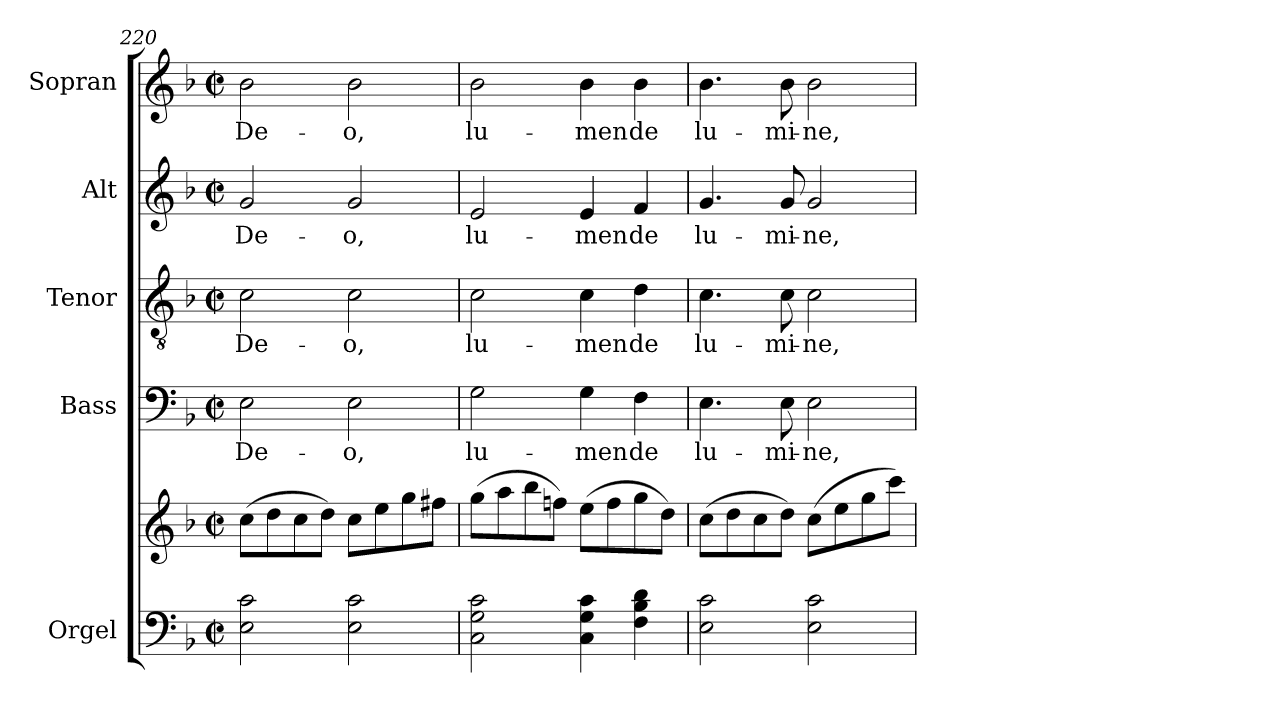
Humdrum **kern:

**kern	**kern	**kern	**text	**kern	**text	**kern	**text	**kern	**text
*part5	*part5	*part4	*part4	*part3	*part3	*part2	*part2	*part1	*part1
*staff6	*staff5	*staff4	*staff4	*staff3	*staff3	*staff2	*staff2	*staff1	*staff1
*I"Orgel	*	*I"Bass	*	*I"Tenor	*	*I"Alt	*	*I"Sopran	*
*I'Org.	*	*I'B.	*	*I'T.	*	*I'A.	*	*I'S.	*
*clefF4	*clefG2	*clefF4	*	*clefGv2	*	*clefG2	*	*clefG2	*
*k[b-]	*k[b-]	*k[b-]	*	*k[b-]	*	*k[b-]	*	*k[b-]	*
*F:	*F:	*F:	*	*F:	*	*F:	*	*F:	*
*M2/2	*M2/2	*M2/2	*	*M2/2	*	*M2/2	*	*M2/2	*
*met(c|)	*met(c|)	*met(c|)	*	*met(c|)	*	*met(c|)	*	*met(c|)	*
=220	=220	=220	=220	=220	=220	=220	=220	=220	=220
!	!	!	!LO:LY:b	!	!LO:LY:b	!	!LO:LY:b	!	!LO:LY:b
2E\ 2c\	(>8cc\L	2E\	De-	2c\	De-	2g/	De-	2b-\	De-
.	8dd\	.	.	.	.	.	.	.	.
.	8cc\	.	.	.	.	.	.	.	.
.	8dd\J)	.	.	.	.	.	.	.	.
!	!	!	!LO:LY:b	!	!LO:LY:b	!	!LO:LY:b	!	!LO:LY:b
2E\ 2c\	8cc\L	2E\	-o,	2c\	-o,	2g/	-o,	2b-\	-o,
.	8ee\	.	.	.	.	.	.	.	.
.	8gg\	.	.	.	.	.	.	.	.
.	8ff#X\J	.	.	.	.	.	.	.	.
=221	=221	=221	=221	=221	=221	=221	=221	=221	=221
!	!	!	!LO:LY:b	!	!LO:LY:b	!	!LO:LY:b	!	!LO:LY:b
2C\ 2G\ 2c\	(>8gg\L	2G\	lu-	2c\	lu-	2e/	lu-	2b-\	lu-
.	8aa\	.	.	.	.	.	.	.	.
.	8bb-\	.	.	.	.	.	.	.	.
.	8ffn\J)	.	.	.	.	.	.	.	.
!	!	!	!LO:LY:b	!	!LO:LY:b	!	!LO:LY:b	!	!LO:LY:b
4C\ 4G\ 4c\	(>8ee\L	4G\	-men	4c\	-men	4e/	-men	4b-\	-men
.	8ff\	.	.	.	.	.	.	.	.
!	!	!	!LO:LY:b	!	!LO:LY:b	!	!LO:LY:b	!	!LO:LY:b
4F\ 4B-\ 4d\	8gg\	4F\	de	4d\	de	4f/	de	4b-\	de
.	8dd\J)	.	.	.	.	.	.	.	.
!!LO:LB:g=z
=222	=222	=222	=222	=222	=222	=222	=222	=222	=222
!	!	!	!LO:LY:b	!	!LO:LY:b	!	!LO:LY:b	!	!LO:LY:b
2E\ 2c\	(>8cc\L	4.E\	lu-	4.c\	lu-	4.g/	lu-	4.b-\	lu-
.	8dd\	.	.	.	.	.	.	.	.
.	8cc\	.	.	.	.	.	.	.	.
!	!	!	!LO:LY:b	!	!LO:LY:b	!	!LO:LY:b	!	!LO:LY:b
.	8dd\J)	8E\	-mi-	8c\	-mi-	8g/	-mi-	8b-\	-mi-
!	!	!	!LO:LY:b	!	!LO:LY:b	!	!LO:LY:b	!	!LO:LY:b
2E\ 2c\	(>8cc\L	2E\	-ne,	2c\	-ne,	2g/	-ne,	2b-\	-ne,
.	8ee\	.	.	.	.	.	.	.	.
.	8gg\	.	.	.	.	.	.	.	.
.	8ccc\J)	.	.	.	.	.	.	.	.
=	=	=	=	=	=	=	=	=	=
*-	*-	*-	*-	*-	*-	*-	*-	*-	*-
